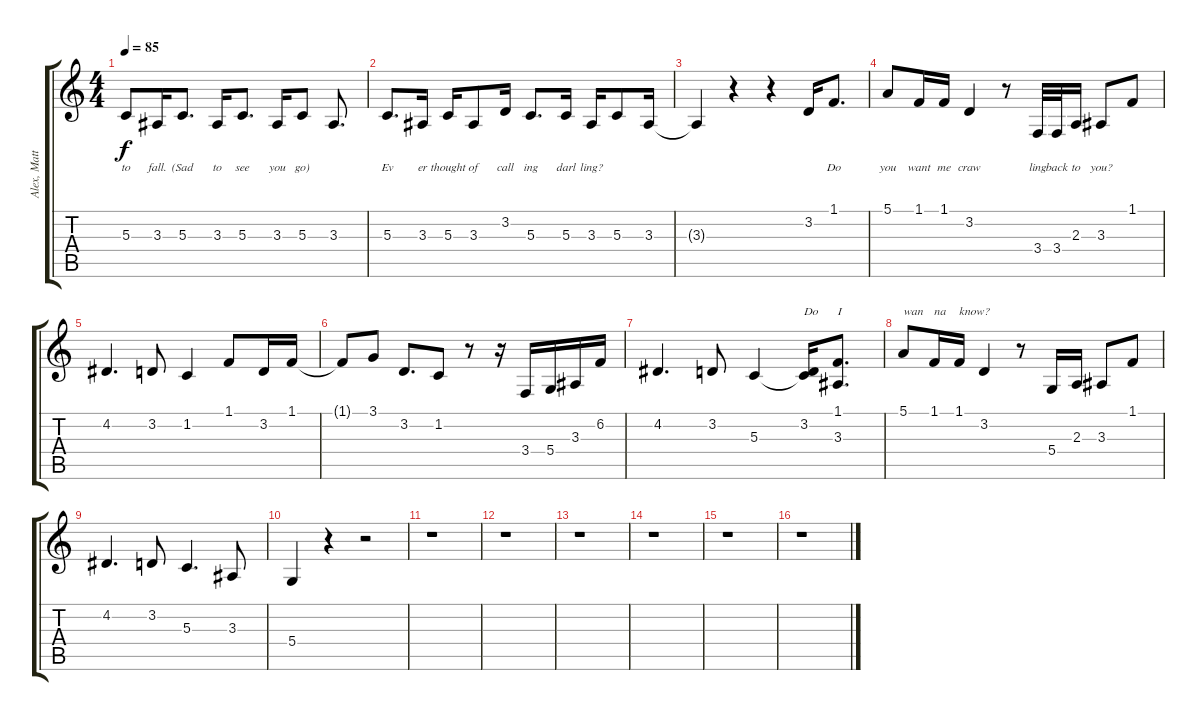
\track ("Alex, Matt & Nick - Vocals" "Alex, Matt") {instrument lead6voice}
\staff {score tabs}
\tuning (E4 B3 G3 D3 A2 E2) {hide}
\ts (4 4)
\tempo 85
\clef g2
\ks c
5.3{t}.8{lyrics (0 "to") lyrics (1 "") lyrics (2 "") lyrics (3 "") lyrics (4 "") dy f} 3.3.16{lyrics (0 "fall.") lyrics (1 "") lyrics (2 "") lyrics (3 "") lyrics (4 "")} 5.3.8{d lyrics (0 "(Sad") lyrics (1 "") lyrics (2 "") lyrics (3 "") lyrics (4 "")} 3.3.16{lyrics (0 "to") lyrics (1 "") lyrics (2 "") lyrics (3 "") lyrics (4 "")} 5.3.8{d lyrics (0 "see") lyrics (1 "") lyrics (2 "") lyrics (3 "") lyrics (4 "")} 3.3.16{lyrics (0 "you") lyrics (1 "") lyrics (2 "") lyrics (3 "") lyrics (4 "")} 5.3.8{lyrics (0 "go)") lyrics (1 "") lyrics (2 "") lyrics (3 "") lyrics (4 "")} 3.3.8{d lyrics (0 "") lyrics (1 "") lyrics (2 "") lyrics (3 "") lyrics (4 "")} |
5.3.8{d lyrics (0 "Ev") lyrics (1 "") lyrics (2 "") lyrics (3 "") lyrics (4 "")} 3.3.16{lyrics (0 "er") lyrics (1 "") lyrics (2 "") lyrics (3 "") lyrics (4 "")} 5.3.16{lyrics (0 "thought") lyrics (1 "") lyrics (2 "") lyrics (3 "") lyrics (4 "")} 3.3.8{lyrics (0 "of") lyrics (1 "") lyrics (2 "") lyrics (3 "") lyrics (4 "")} 3.2.16{lyrics (0 "call") lyrics (1 "") lyrics (2 "") lyrics (3 "") lyrics (4 "")} 5.3.8{d lyrics (0 "ing") lyrics (1 "") lyrics (2 "") lyrics (3 "") lyrics (4 "")} 5.3.16{lyrics (0 "darl") lyrics (1 "") lyrics (2 "") lyrics (3 "") lyrics (4 "")} 3.3.16{lyrics (0 "ling?") lyrics (1 "") lyrics (2 "") lyrics (3 "") lyrics (4 "")} 5.3.8{lyrics (0 "") lyrics (1 "") lyrics (2 "") lyrics (3 "") lyrics (4 "")} 3.3.16{lyrics (0 "") lyrics (1 "") lyrics (2 "") lyrics (3 "") lyrics (4 "")} |
3.3{t}.4{lyrics (0 "") lyrics (1 "") lyrics (2 "") lyrics (3 "") lyrics (4 "")} r.4 r.4 3.2.16{lyrics (0 "") lyrics (1 "") lyrics (2 "") lyrics (3 "") lyrics (4 "")} 1.1.8{d lyrics (0 "Do") lyrics (1 "") lyrics (2 "") lyrics (3 "") lyrics (4 "")} |
5.1.8{lyrics (0 "you") lyrics (1 "") lyrics (2 "") lyrics (3 "") lyrics (4 "")} 1.1.16{lyrics (0 "want") lyrics (1 "") lyrics (2 "") lyrics (3 "") lyrics (4 "")} 1.1.16{lyrics (0 "me") lyrics (1 "") lyrics (2 "") lyrics (3 "") lyrics (4 "")} 3.2.4{lyrics (0 "craw") lyrics (1 "") lyrics (2 "") lyrics (3 "") lyrics (4 "")} r.8 3.4.32{lyrics (0 "ling") lyrics (1 "") lyrics (2 "") lyrics (3 "") lyrics (4 "")} 3.4.32{lyrics (0 "back") lyrics (1 "") lyrics (2 "") lyrics (3 "") lyrics (4 "")} 2.3.16{lyrics (0 "to") lyrics (1 "") lyrics (2 "") lyrics (3 "") lyrics (4 "")} 3.3.8{lyrics (0 "you?") lyrics (1 "") lyrics (2 "") lyrics (3 "") lyrics (4 "")} 1.1.8 |
4.2.4{d} 3.2.8 1.2.4 1.1.8 3.2.16 1.1.16 |
1.1{t}.8 3.1.8 3.2.8{d} 1.2.8 r.8 r.16 3.4.16 5.4.16 3.3.16 6.2.16 |
4.2.4{d} 3.2.8 5.3.4 (3.2 5.3{t}).16{txt "Do"} (1.1 3.3).8{d txt "I"} |
5.1.8{txt "wan"} 1.1.16{txt "na"} 1.1.16{txt "know?"} 3.2.4 r.8 5.4.16 2.3.16 3.3.8 1.1.8 |
4.2.4{d} 3.2.8 5.3.4{d} 3.3.8 |
5.4.4 r.4 r.2 |
r.1 |
r.1 |
r.1 |
r.1 |
r.1 |
r.1
